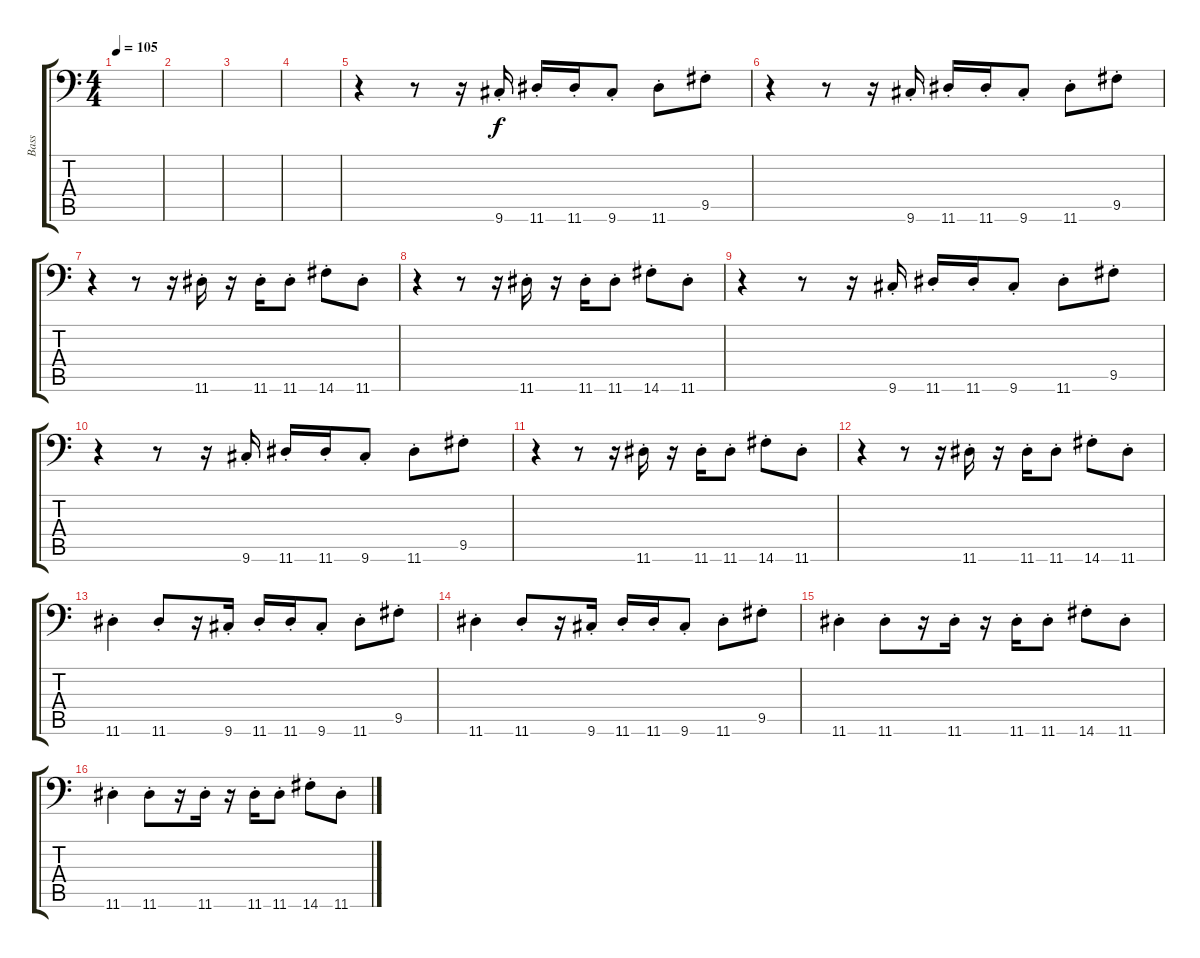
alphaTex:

\track ("Bass" "Bass") {instrument synthbass1}
\staff {score tabs}
\tuning (E3 B2 G2 D2 A1 E1) {hide}
\ts (4 4)
\tempo 105
\clef f4
\ks c
|
|
|
|
r.4 r.8 r.16 9.6{st}.16 11.6{st}.16 11.6{st}.16 9.6{st}.8 11.6{st}.8 9.5{st}.8 |
r.4 r.8 r.16 9.6{st}.16 11.6{st}.16 11.6{st}.16 9.6{st}.8 11.6{st}.8 9.5{st}.8 |
r.4 r.8 r.16 11.6{st}.16 r.16 11.6{st}.16 11.6{st}.8 14.6{st}.8 11.6{st}.8 |
r.4 r.8 r.16 11.6{st}.16 r.16 11.6{st}.16 11.6{st}.8 14.6{st}.8 11.6{st}.8 |
r.4 r.8 r.16 9.6{st}.16 11.6{st}.16 11.6{st}.16 9.6{st}.8 11.6{st}.8 9.5{st}.8 |
r.4 r.8 r.16 9.6{st}.16 11.6{st}.16 11.6{st}.16 9.6{st}.8 11.6{st}.8 9.5{st}.8 |
r.4 r.8 r.16 11.6{st}.16 r.16 11.6{st}.16 11.6{st}.8 14.6{st}.8 11.6{st}.8 |
r.4 r.8 r.16 11.6{st}.16 r.16 11.6{st}.16 11.6{st}.8 14.6{st}.8 11.6{st}.8 |
11.6{st}.4 11.6{st}.8 r.16 9.6{st}.16 11.6{st}.16 11.6{st}.16 9.6{st}.8 11.6{st}.8 9.5{st}.8 |
11.6{st}.4 11.6{st}.8 r.16 9.6{st}.16 11.6{st}.16 11.6{st}.16 9.6{st}.8 11.6{st}.8 9.5{st}.8 |
11.6{st}.4 11.6{st}.8 r.16 11.6{st}.16 r.16 11.6{st}.16 11.6{st}.8 14.6{st}.8 11.6{st}.8 |
11.6{st}.4 11.6{st}.8 r.16 11.6{st}.16 r.16 11.6{st}.16 11.6{st}.8 14.6{st}.8 11.6{st}.8
